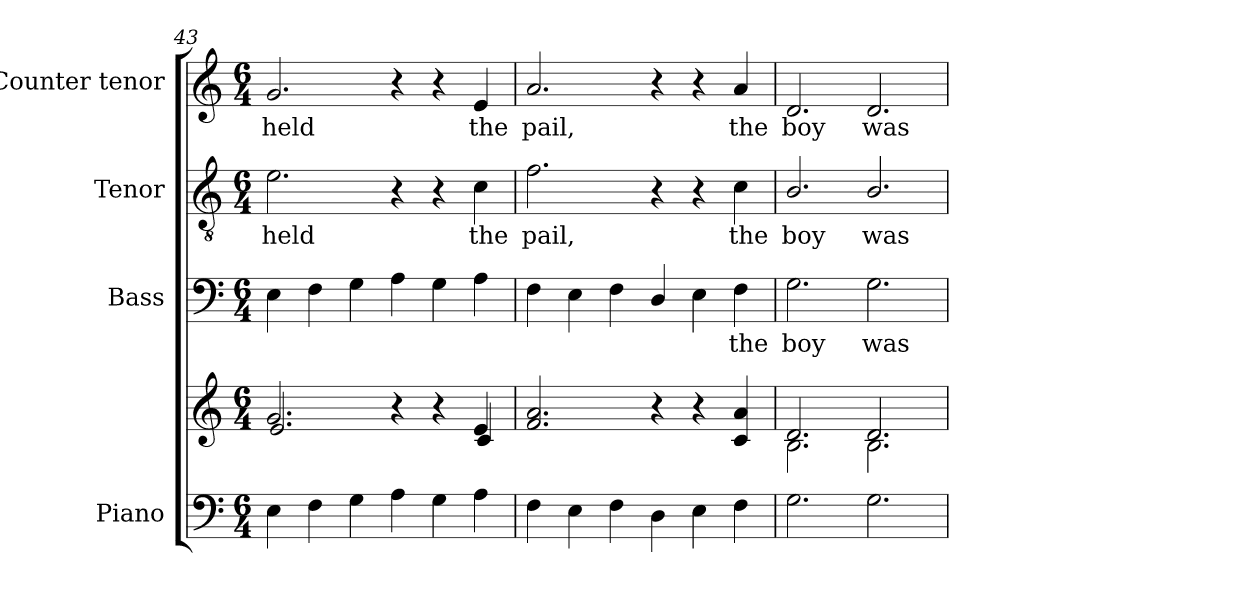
**kern	**kern	**kern	**text	**kern	**text	**kern	**text
*part4	*part4	*part3	*part3	*part2	*part2	*part1	*part1
*staff5	*staff4	*staff3	*staff3	*staff2	*staff2	*staff1	*staff1
*I"Piano	*	*I"Bass	*	*I"Tenor	*	*I"Counter tenor	*
*	*	*I'B.	*	*I'T.	*	*	*
!!LO:LB:g=z
*clefF4	*clefG2	*clefF4	*	*clefGv2	*	*clefG2	*
*	*	*	*	*ITrd7c12	*	*	*
*k[]	*k[]	*k[]	*	*k[]	*	*k[]	*
*C:	*C:	*C:	*	*C:	*	*C:	*
*M6/4	*M6/4	*M6/4	*	*M6/4	*	*M6/4	*
=43	=43	=43	=43	=43	=43	=43	=43
*	*^	*	*	*	*	*	*
!	!	!	!	!	!	!LO:LY:b:color=#000000	!	!
!	!	!	!	!	!	!	!	!LO:LY:b:color=#000000
4Ei\	2.gi/	2.ei/	4Ei\	.	2.Ei\	held	2.gi/	held
4Fi\	.	.	4Fi\	.	.	.	.	.
4Gi\	.	.	4Gi\	.	.	.	.	.
4Ai\	4r	4ryy	4Ai\	.	4r	.	4r	.
4Gi\	4r	4ryy	4Gi\	.	4r	.	4r	.
!	!	!	!	!	!	!LO:LY:b:color=#000000	!	!
!	!	!	!	!	!	!	!	!LO:LY:b:color=#000000
4Ai\	4ei/	4ci/	4Ai\	.	4Ci\	the	4ei/	the
*	*v	*v	*	*	*	*	*	*
=44	=44	=44	=44	=44	=44	=44	=44
*	*^	*	*	*	*	*	*
!	!	!	!	!	!	!LO:LY:b:color=#000000	!	!
*	*v	*v	*	*	*	*	*	*
*	*^	*	*	*	*	*	*
!	!	!	!	!	!	!	!	!LO:LY:b:color=#000000
*	*v	*v	*	*	*	*	*	*
4Fi\	2.fi/ 2.ai	4Fi\	.	2.Fi\	pail,	2.ai/	pail,
4Ei\	.	4Ei\	.	.	.	.	.
4Fi\	.	4Fi\	.	.	.	.	.
4Di\	4r	4Di/	.	4r	.	4r	.
4Ei\	4r	4Ei\	.	4r	.	4r	.
!	!	!	!LO:LY:b:color=#000000	!	!	!	!
!	!	!	!	!	!LO:LY:b:color=#000000	!	!
!	!	!	!	!	!	!	!LO:LY:b:color=#000000
4Fi\	4ci/ 4ai	4Fi\	the	4Ci\	the	4ai/	the
=45	=45	=45	=45	=45	=45	=45	=45
*	*^	*	*	*	*	*	*
!	!	!	!	!LO:LY:b:color=#000000	!	!	!	!
!	!	!	!	!	!	!LO:LY:b:color=#000000	!	!
!	!	!	!	!	!	!	!	!LO:LY:b:color=#000000
2.Gi\	2.di/	2.Bi\	2.Gi\	boy	2.BBi/	boy	2.di/	boy
!	!	!	!	!LO:LY:b:color=#000000	!	!	!	!
!	!	!	!	!	!	!LO:LY:b:color=#000000	!	!
!	!	!	!	!	!	!	!	!LO:LY:b:color=#000000
2.Gi\	2.di/	2.Bi\	2.Gi\	was	2.BBi/	was	2.di/	was
*	*v	*v	*	*	*	*	*	*
=	=	=	=	=	=	=	=
*-	*-	*-	*-	*-	*-	*-	*-
